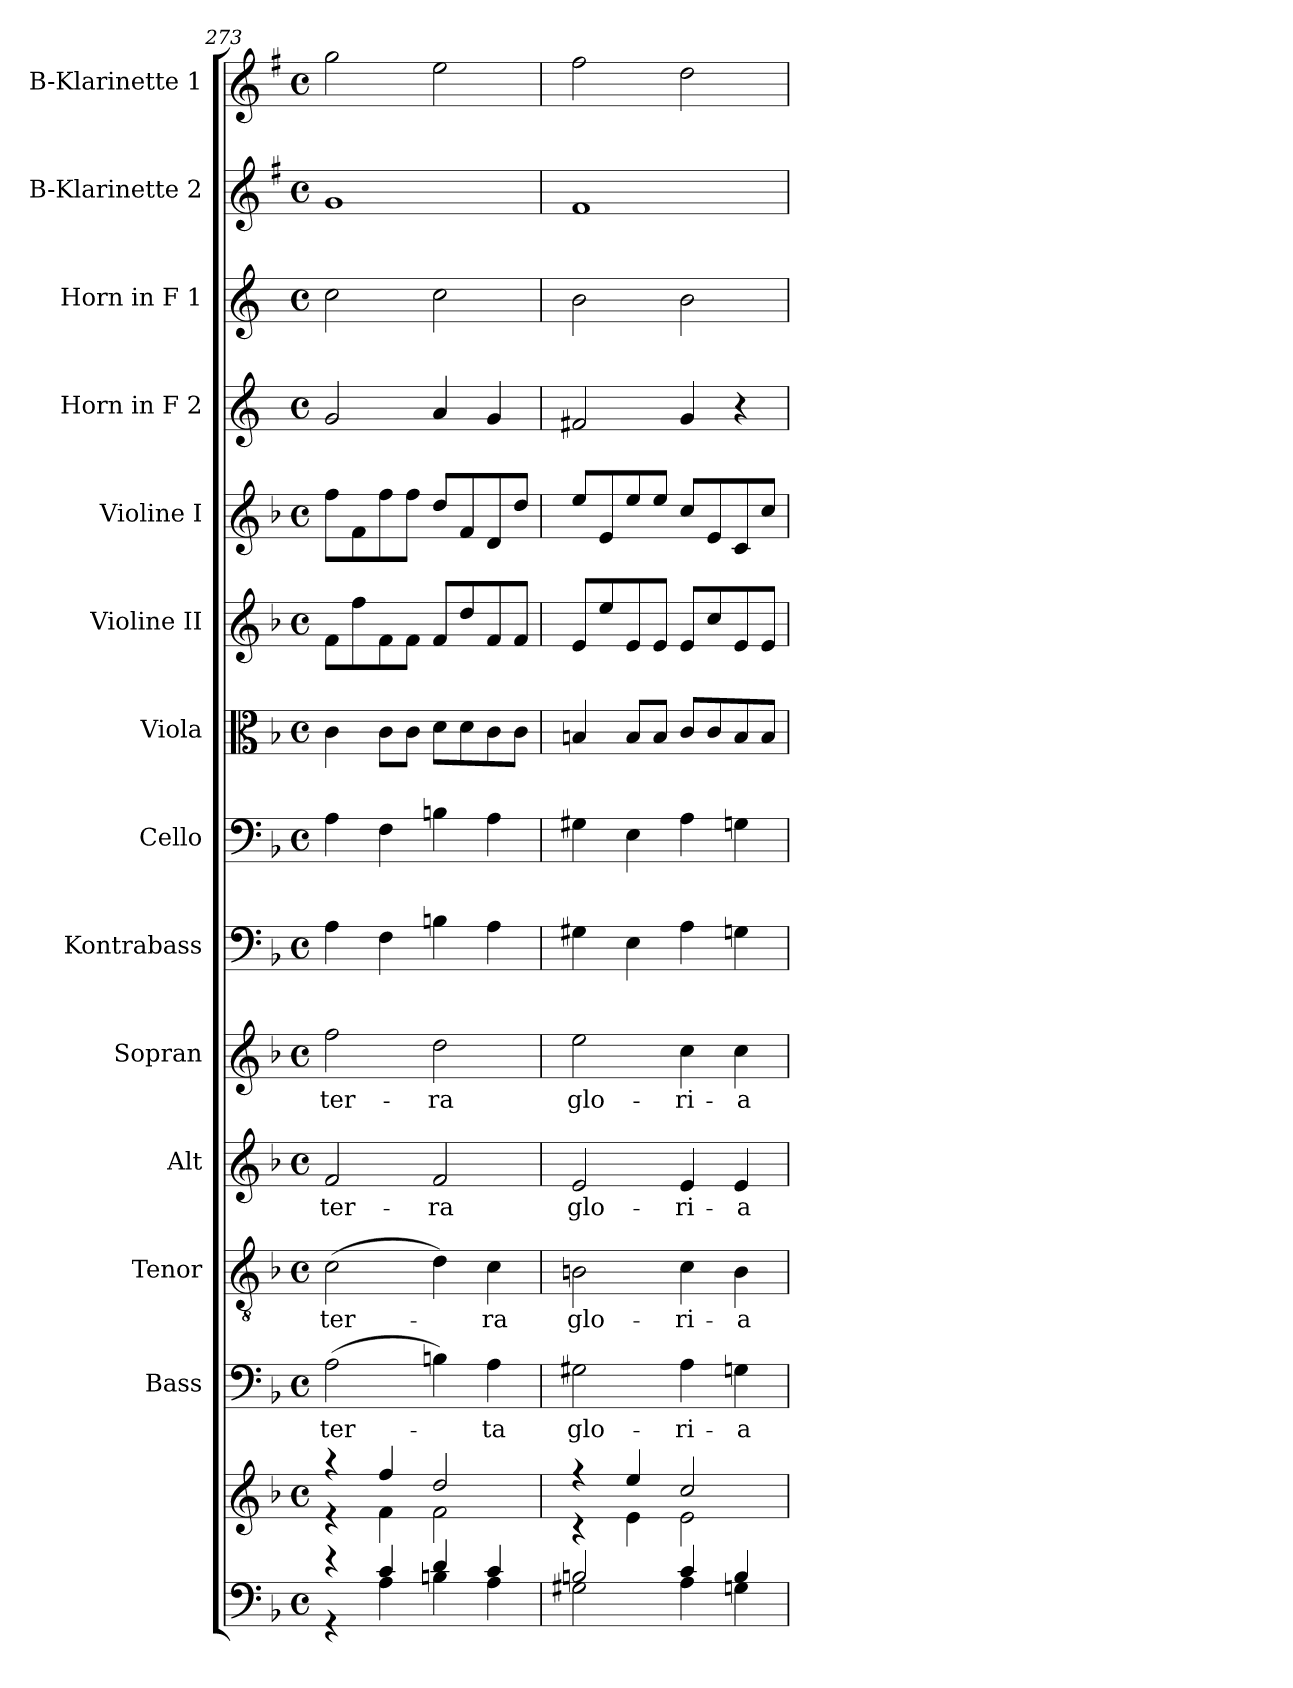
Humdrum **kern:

**kern	**kern	**kern	**text	**kern	**text	**kern	**text	**kern	**text	**kern	**kern	**kern	**kern	**kern	**kern	**kern	**kern	**kern
*part14	*part14	*part13	*part13	*part12	*part12	*part11	*part11	*part10	*part10	*part9	*part8	*part7	*part6	*part5	*part4	*part3	*part2	*part1
*staff15	*staff14	*staff13	*staff13	*staff12	*staff12	*staff11	*staff11	*staff10	*staff10	*staff9	*staff8	*staff7	*staff6	*staff5	*staff4	*staff3	*staff2	*staff1
*	*	*I"Bass	*	*I"Tenor	*	*I"Alt	*	*I"Sopran	*	*I"Kontrabass	*I"Cello	*I"Viola	*I"Violine II	*I"Violine I	*I"Horn in F 2	*I"Horn in F 1	*I"B-Klarinette 2	*I"B-Klarinette 1
*	*	*I'B.	*	*I'T.	*	*I'A.	*	*I'S.	*	*I'Kb.	*	*I'Vla.	*I'Vl. II	*I'Vl. I	*	*	*I'B Kl. 2	*I'B Kl. 1
!!LO:PB:g=z
*clefF4	*clefG2	*clefF4	*	*clefGv2	*	*clefG2	*	*clefG2	*	*clefF4	*clefF4	*clefC3	*clefG2	*clefG2	*clefG2	*clefG2	*clefG2	*clefG2
*	*	*	*	*	*	*	*	*	*	*ITrd7c12	*	*	*	*	*ITrd4c7	*ITrd4c7	*ITrd1c2	*ITrd1c2
*k[b-]	*k[b-]	*k[b-]	*	*k[b-]	*	*k[b-]	*	*k[b-]	*	*k[b-]	*k[b-]	*k[b-]	*k[b-]	*k[b-]	*k[b-]	*k[b-]	*k[b-]	*k[b-]
*F:	*F:	*F:	*	*F:	*	*F:	*	*F:	*	*F:	*F:	*F:	*F:	*F:	*F:	*F:	*F:	*F:
*M4/4	*M4/4	*M4/4	*	*M4/4	*	*M4/4	*	*M4/4	*	*M4/4	*M4/4	*M4/4	*M4/4	*M4/4	*M4/4	*M4/4	*M4/4	*M4/4
*met(c)	*met(c)	*met(c)	*	*met(c)	*	*met(c)	*	*met(c)	*	*met(c)	*met(c)	*met(c)	*met(c)	*met(c)	*met(c)	*met(c)	*met(c)	*met(c)
=273	=273	=273	=273	=273	=273	=273	=273	=273	=273	=273	=273	=273	=273	=273	=273	=273	=273	=273
*^	*^	*	*	*	*	*	*	*	*	*	*	*	*	*	*	*	*	*
!	!	!	!	!	!LO:LY:b	!	!LO:LY:b	!	!LO:LY:b	!	!LO:LY:b	!	!	!	!	!	!	!	!	!
4r	4r	4r	4r	(>2A\	ter-	(>2c\	ter-	2f/	ter-	2ff\	ter-	4AA\	4A\	4c\	8f\L	8ff\L	2c/	2f\	1f	2ff\
.	.	.	.	.	.	.	.	.	.	.	.	.	.	.	8ff\	8f\	.	.	.	.
4c/	4A\	4ff/	4f\	.	.	.	.	.	.	.	.	4FF\	4F\	8c\L	8f\	8ff\	.	.	.	.
.	.	.	.	.	.	.	.	.	.	.	.	.	.	8c\J	8f\J	8ff\J	.	.	.	.
!	!	!	!	!	!	!	!	!	!LO:LY:b	!	!LO:LY:b	!	!	!	!	!	!	!	!	!
4d/	4Bn\	2dd/	2f\	4Bn\)	.	4d\)	.	2f/	-ra	2dd\	-ra	4BBn\	4Bn\	8d\L	8f/L	8dd/L	4d/	2f\	.	2dd\
.	.	.	.	.	.	.	.	.	.	.	.	.	.	8d\	8dd/	8f/	.	.	.	.
!	!	!	!	!	!LO:LY:b	!	!LO:LY:b	!	!	!	!	!	!	!	!	!	!	!	!	!
4c/	4A\	.	.	4A\	-ta	4c\	-ra	.	.	.	.	4AA\	4A\	8c\	8f/	8d/	4c/	.	.	.
.	.	.	.	.	.	.	.	.	.	.	.	.	.	8c\J	8f/J	8dd/J	.	.	.	.
=274	=274	=274	=274	=274	=274	=274	=274	=274	=274	=274	=274	=274	=274	=274	=274	=274	=274	=274	=274	=274
!	!	!	!	!	!LO:LY:b	!	!LO:LY:b	!	!LO:LY:b	!	!LO:LY:b	!	!	!	!	!	!	!	!	!
2Bn/	2G#X\	4r	4r	2G#X\	glo-	2Bn\	glo-	2e/	glo-	2ee\	glo-	4GG#X\	4G#X\	4Bn/	8e/L	8ee/L	2Bn/	2e\	1e	2ee\
.	.	.	.	.	.	.	.	.	.	.	.	.	.	.	8ee/	8e/	.	.	.	.
.	.	4ee/	4e\	.	.	.	.	.	.	.	.	4EE\	4E\	8B/L	8e/	8ee/	.	.	.	.
.	.	.	.	.	.	.	.	.	.	.	.	.	.	8B/J	8e/J	8ee/J	.	.	.	.
!	!	!	!	!	!LO:LY:b	!	!LO:LY:b	!	!LO:LY:b	!	!LO:LY:b	!	!	!	!	!	!	!	!	!
4c/	4A\	2cc/	2e\	4A\	-ri-	4c\	-ri-	4e/	-ri-	4cc\	-ri-	4AA\	4A\	8c/L	8e/L	8cc/L	4c/	2e\	.	2cc\
.	.	.	.	.	.	.	.	.	.	.	.	.	.	8c/	8cc/	8e/	.	.	.	.
!	!	!	!	!	!LO:LY:b	!	!LO:LY:b	!	!LO:LY:b	!	!LO:LY:b	!	!	!	!	!	!	!	!	!
4B/	4Gn\	.	.	4Gn\	-a	4B\	-a	4e/	-a	4cc\	-a	4GGn\	4Gn\	8B/	8e/	8c/	4r	.	.	.
.	.	.	.	.	.	.	.	.	.	.	.	.	.	8B/J	8e/J	8cc/J	.	.	.	.
*v	*v	*	*	*	*	*	*	*	*	*	*	*	*	*	*	*	*	*	*	*
*	*v	*v	*	*	*	*	*	*	*	*	*	*	*	*	*	*	*	*	*
=	=	=	=	=	=	=	=	=	=	=	=	=	=	=	=	=	=	=
*-	*-	*-	*-	*-	*-	*-	*-	*-	*-	*-	*-	*-	*-	*-	*-	*-	*-	*-
